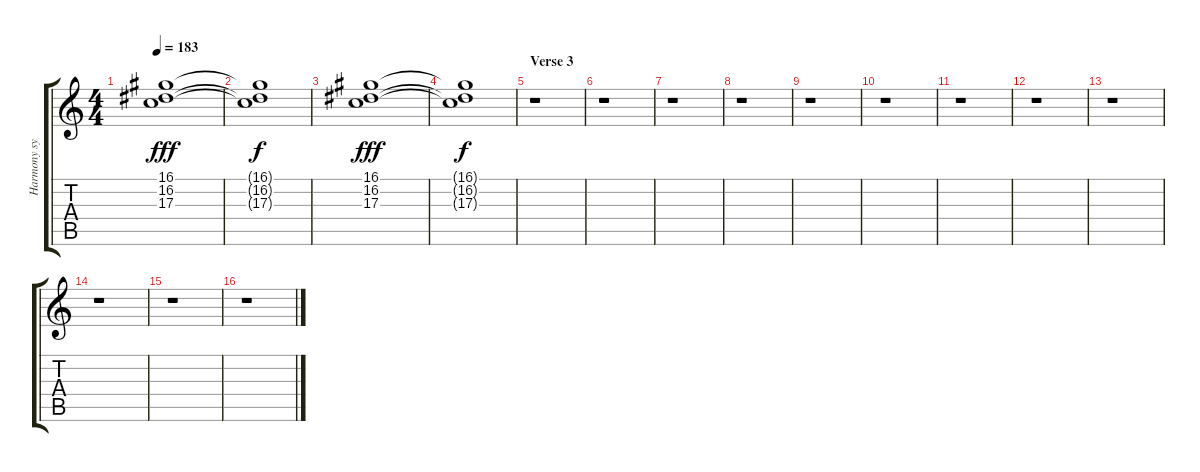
\track ("Harmony synth (strings) / Chords" "Harmony sy") {instrument stringensemble2}
\staff {score tabs}
\tuning (E4 B3 G3 D3 A2 E2) {hide}
\ts (4 4)
\tempo 183
\clef g2
\ks c
(16.1 16.2 17.3).1{dy fff} |
(16.1{t} 16.2{t} 17.3{t}).1{dy f} |
(16.1 16.2 17.3).1{dy fff} |
(16.1{t} 16.2{t} 17.3{t}).1{dy f} |
\section ("" "Verse 3")
r.1 |
r.1 |
r.1 |
r.1 |
r.1 |
r.1 |
r.1 |
r.1 |
r.1 |
r.1 |
r.1 |
r.1
